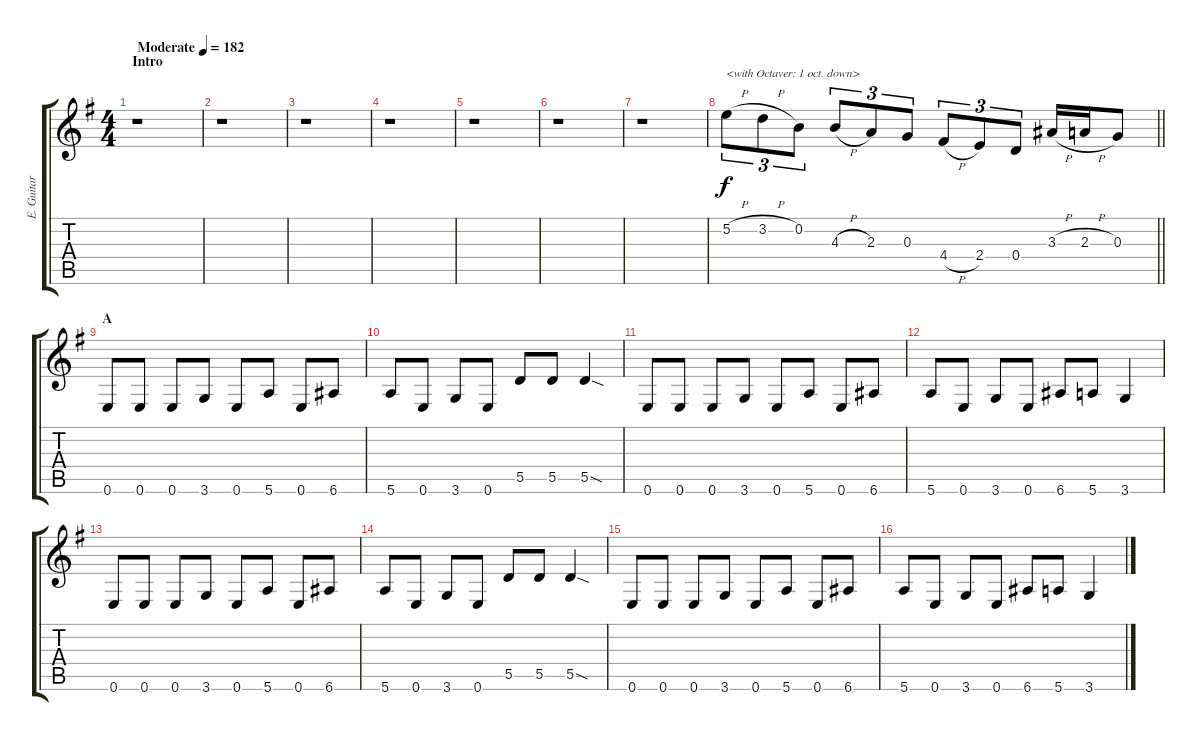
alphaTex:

\track ("E. Guitar II" "E. Guitar ") {instrument overdrivenguitar}
\staff {score tabs}
\tuning (E4 B3 G3 D3 A2 E2) {hide}
\ts (4 4)
\section ("" "Intro")
\tempo (182 "Moderate")
\clef g2
\ks g
r.1{dy f instrument overdrivenguitar} |
r.1 |
r.1 |
r.1 |
r.1 |
r.1 |
r.1 |
\barLineRight lightlight
5.2{h}.8{tu (3 2) txt "<with Octaver: 1 oct. down>"} 3.2{h}.8{tu (3 2)} 0.2.8{tu (3 2)} 4.3{h}.8{tu (3 2)} 2.3.8{tu (3 2)} 0.3.8{tu (3 2)} 4.4{h}.8{tu (3 2)} 2.4.8{tu (3 2)} 0.4.8{tu (3 2)} 3.3{h}.16 2.3{h}.16 0.3.8 |
\section ("" "A")
0.6.8 0.6.8 0.6.8 3.6.8 0.6.8 5.6.8 0.6.8 6.6.8 |
5.6.8 0.6.8 3.6.8 0.6.8 5.5.8 5.5.8 5.5{sod}.4 |
0.6.8 0.6.8 0.6.8 3.6.8 0.6.8 5.6.8 0.6.8 6.6.8 |
5.6.8 0.6.8 3.6.8 0.6.8 6.6.8 5.6.8 3.6.4 |
0.6.8 0.6.8 0.6.8 3.6.8 0.6.8 5.6.8 0.6.8 6.6.8 |
5.6.8 0.6.8 3.6.8 0.6.8 5.5.8 5.5.8 5.5{sod}.4 |
0.6.8 0.6.8 0.6.8 3.6.8 0.6.8 5.6.8 0.6.8 6.6.8 |
5.6.8 0.6.8 3.6.8 0.6.8 6.6.8 5.6.8 3.6.4
